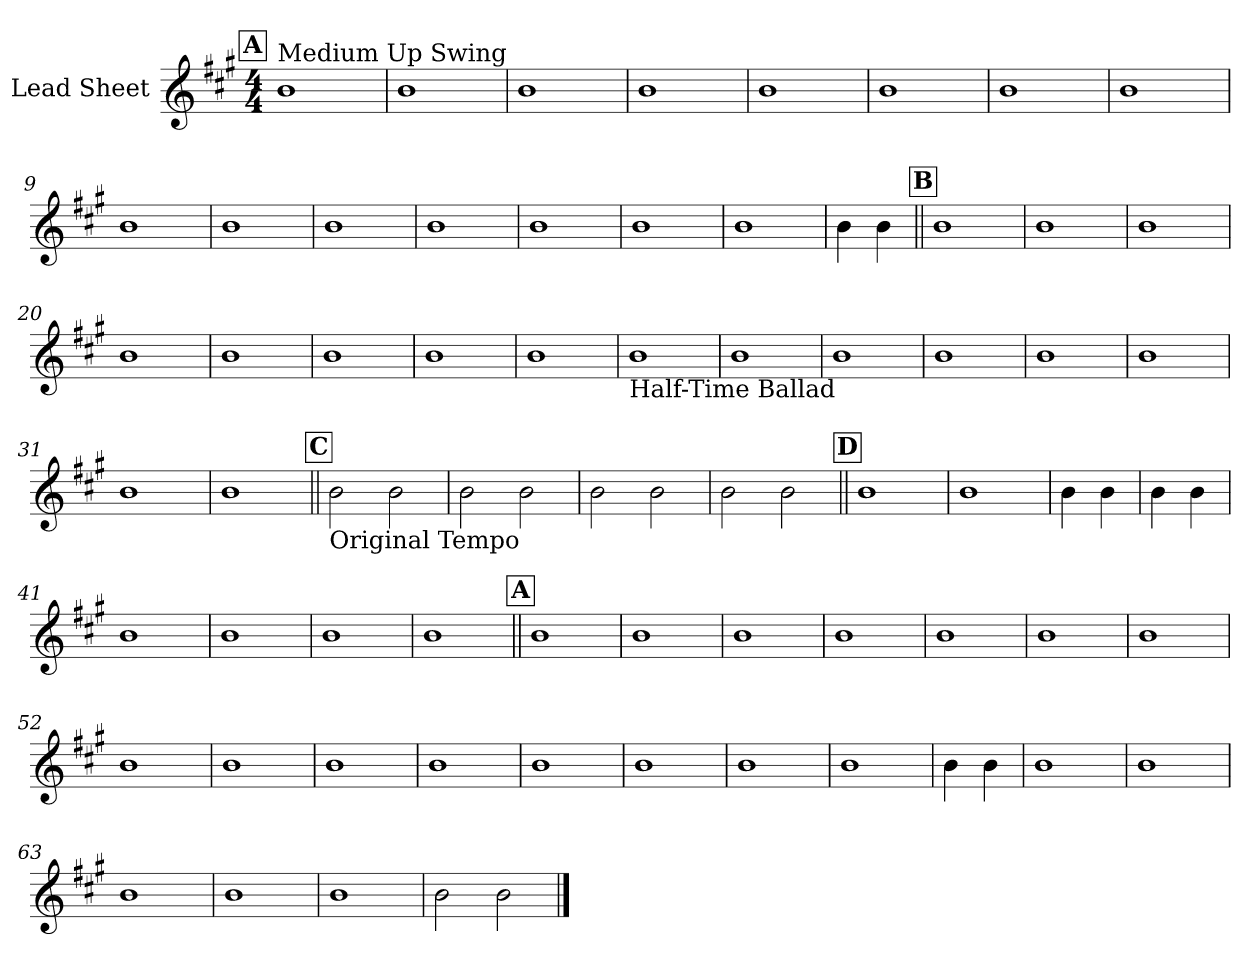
**kern
*part1
*staff1
*I"Lead Sheet
*clefG2
*k[f#c#g#]
*f#:
*M4/4
!!LO:REH:place=s1:a:fs=14:t=A
=1
!LO:TX:a:t=Medium Up Swing
1b
=2
1b
=3
1b
=4
1b
=5
1b
=6
1b
=7
1b
=8
1b
!!LO:LB:g=z
=9
1b
=10
1b
=11
1b
=12
1b
=13
1b
=14
1b
=15
1b
=16
4b\
4b\
!!LO:LB:g=z
!!LO:REH:place=s1:a:fs=14:t=B
=17||
1b
=18
1b
=19
1b
=20
1b
=21
1b
=22
1b
=23
1b
=24
1b
!!LO:LB:g=z
=25
!LO:TX:b:t=Half-Time Ballad
1b
=26
1b
=27
1b
=28
1b
=29
1b
=30
1b
=31
1b
=32
1b
!!LO:LB:g=z
!!LO:REH:place=s1:a:fs=14:t=C
=33||
!LO:TX:b:t=Original Tempo
2b\
2b\
=34
2b\
2b\
=35
2b\
2b\
=36
2b\
2b\
!!LO:LB:g=z
!!LO:REH:place=s1:a:fs=14:t=D
=37||
1b
=38
1b
=39
4b\
4b\
=40
4b\
4b\
=41
1b
=42
1b
=43
1b
=44
1b
!!LO:LB:g=z
!!LO:REH:place=s1:a:fs=14:t=A
=45||
1b
=46
1b
=47
1b
=48
1b
=49
1b
=50
1b
=51
1b
=52
1b
!!LO:LB:g=z
=53
1b
=54
1b
=55
1b
=56
1b
=57
1b
=58
1b
=59
1b
=60
4b\
4b\
!!LO:LB:g=z
=61
1b
=62
1b
=63
1b
=64
1b
=65
1b
=66
2b\
2b\
==
*-
